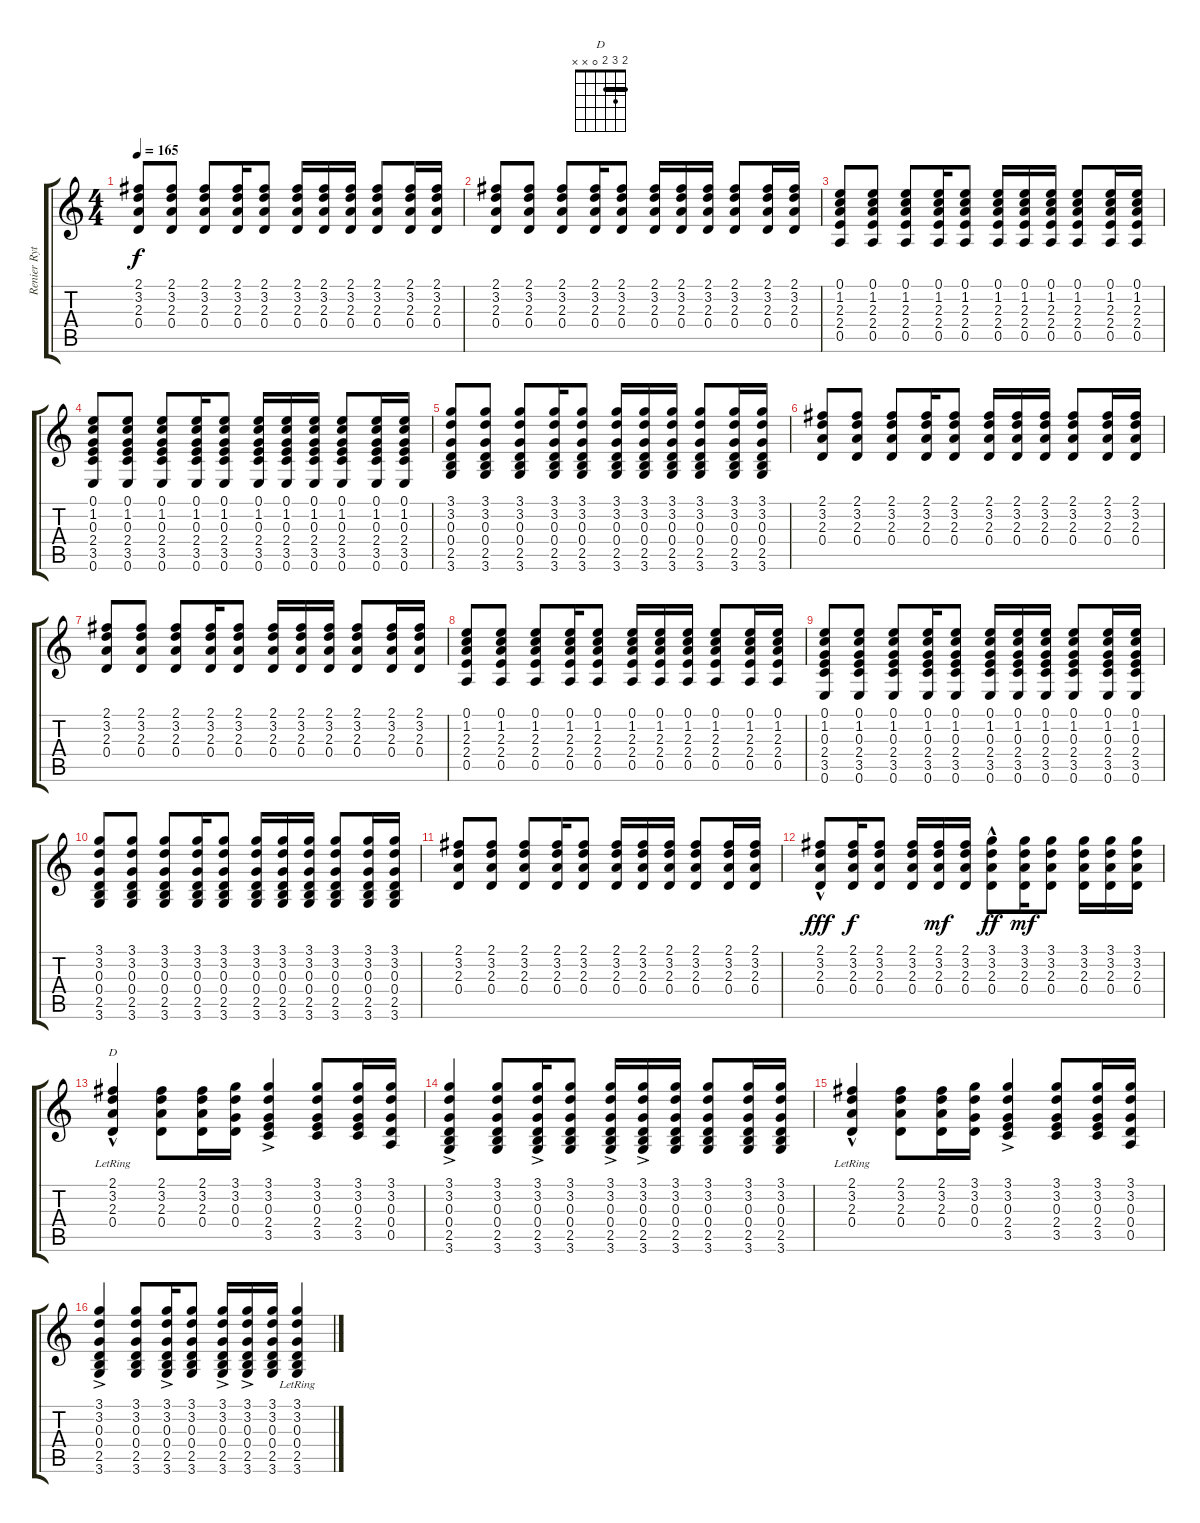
\track ("Renier Rythm" "Renier Ryt") {instrument acousticguitarsteel}
\staff {score tabs}
\tuning (E4 B3 G3 D3 A2 E2) {hide}
\chord ("D" 2 3 2 0 x x) {barre 2}
\ts (4 4)
\tempo 165
\clef g2
\ks c
(2.1 3.2 2.3 0.4).8{dy f} (2.1 3.2 2.3 0.4).8 (2.1 3.2 2.3 0.4).8 (2.1 3.2 2.3 0.4).16 (2.1 3.2 2.3 0.4).8 (2.1 3.2 2.3 0.4).16 (2.1 3.2 2.3 0.4).16 (2.1 3.2 2.3 0.4).16 (2.1 3.2 2.3 0.4).8 (2.1 3.2 2.3 0.4).16 (2.1 3.2 2.3 0.4).16 |
(2.1 3.2 2.3 0.4).8 (2.1 3.2 2.3 0.4).8 (2.1 3.2 2.3 0.4).8 (2.1 3.2 2.3 0.4).16 (2.1 3.2 2.3 0.4).8 (2.1 3.2 2.3 0.4).16 (2.1 3.2 2.3 0.4).16 (2.1 3.2 2.3 0.4).16 (2.1 3.2 2.3 0.4).8 (2.1 3.2 2.3 0.4).16 (2.1 3.2 2.3 0.4).16 |
(0.1 1.2 2.3 2.4 0.5).8 (0.1 1.2 2.3 2.4 0.5).8 (0.1 1.2 2.3 2.4 0.5).8 (0.1 1.2 2.3 2.4 0.5).16 (0.1 1.2 2.3 2.4 0.5).8 (0.1 1.2 2.3 2.4 0.5).16 (0.1 1.2 2.3 2.4 0.5).16 (0.1 1.2 2.3 2.4 0.5).16 (0.1 1.2 2.3 2.4 0.5).8 (0.1 1.2 2.3 2.4 0.5).16 (0.1 1.2 2.3 2.4 0.5).16 |
(0.1 1.2 0.3 2.4 3.5 0.6).8 (0.1 1.2 0.3 2.4 3.5 0.6).8 (0.1 1.2 0.3 2.4 3.5 0.6).8 (0.1 1.2 0.3 2.4 3.5 0.6).16 (0.1 1.2 0.3 2.4 3.5 0.6).8 (0.1 1.2 0.3 2.4 3.5 0.6).16 (0.1 1.2 0.3 2.4 3.5 0.6).16 (0.1 1.2 0.3 2.4 3.5 0.6).16 (0.1 1.2 0.3 2.4 3.5 0.6).8 (0.1 1.2 0.3 2.4 3.5 0.6).16 (0.1 1.2 0.3 2.4 3.5 0.6).16 |
(3.1 3.2 0.3 0.4 2.5 3.6).8 (3.1 3.2 0.3 0.4 2.5 3.6).8 (3.1 3.2 0.3 0.4 2.5 3.6).8 (3.1 3.2 0.3 0.4 2.5 3.6).16 (3.1 3.2 0.3 0.4 2.5 3.6).8 (3.1 3.2 0.3 0.4 2.5 3.6).16 (3.1 3.2 0.3 0.4 2.5 3.6).16 (3.1 3.2 0.3 0.4 2.5 3.6).16 (3.1 3.2 0.3 0.4 2.5 3.6).8 (3.1 3.2 0.3 0.4 2.5 3.6).16 (3.1 3.2 0.3 0.4 2.5 3.6).16 |
(2.1 3.2 2.3 0.4).8 (2.1 3.2 2.3 0.4).8 (2.1 3.2 2.3 0.4).8 (2.1 3.2 2.3 0.4).16 (2.1 3.2 2.3 0.4).8 (2.1 3.2 2.3 0.4).16 (2.1 3.2 2.3 0.4).16 (2.1 3.2 2.3 0.4).16 (2.1 3.2 2.3 0.4).8 (2.1 3.2 2.3 0.4).16 (2.1 3.2 2.3 0.4).16 |
(2.1 3.2 2.3 0.4).8 (2.1 3.2 2.3 0.4).8 (2.1 3.2 2.3 0.4).8 (2.1 3.2 2.3 0.4).16 (2.1 3.2 2.3 0.4).8 (2.1 3.2 2.3 0.4).16 (2.1 3.2 2.3 0.4).16 (2.1 3.2 2.3 0.4).16 (2.1 3.2 2.3 0.4).8 (2.1 3.2 2.3 0.4).16 (2.1 3.2 2.3 0.4).16 |
(0.1 1.2 2.3 2.4 0.5).8 (0.1 1.2 2.3 2.4 0.5).8 (0.1 1.2 2.3 2.4 0.5).8 (0.1 1.2 2.3 2.4 0.5).16 (0.1 1.2 2.3 2.4 0.5).8 (0.1 1.2 2.3 2.4 0.5).16 (0.1 1.2 2.3 2.4 0.5).16 (0.1 1.2 2.3 2.4 0.5).16 (0.1 1.2 2.3 2.4 0.5).8 (0.1 1.2 2.3 2.4 0.5).16 (0.1 1.2 2.3 2.4 0.5).16 |
(0.1 1.2 0.3 2.4 3.5 0.6).8 (0.1 1.2 0.3 2.4 3.5 0.6).8 (0.1 1.2 0.3 2.4 3.5 0.6).8 (0.1 1.2 0.3 2.4 3.5 0.6).16 (0.1 1.2 0.3 2.4 3.5 0.6).8 (0.1 1.2 0.3 2.4 3.5 0.6).16 (0.1 1.2 0.3 2.4 3.5 0.6).16 (0.1 1.2 0.3 2.4 3.5 0.6).16 (0.1 1.2 0.3 2.4 3.5 0.6).8 (0.1 1.2 0.3 2.4 3.5 0.6).16 (0.1 1.2 0.3 2.4 3.5 0.6).16 |
(3.1 3.2 0.3 0.4 2.5 3.6).8 (3.1 3.2 0.3 0.4 2.5 3.6).8 (3.1 3.2 0.3 0.4 2.5 3.6).8 (3.1 3.2 0.3 0.4 2.5 3.6).16 (3.1 3.2 0.3 0.4 2.5 3.6).8 (3.1 3.2 0.3 0.4 2.5 3.6).16 (3.1 3.2 0.3 0.4 2.5 3.6).16 (3.1 3.2 0.3 0.4 2.5 3.6).16 (3.1 3.2 0.3 0.4 2.5 3.6).8 (3.1 3.2 0.3 0.4 2.5 3.6).16 (3.1 3.2 0.3 0.4 2.5 3.6).16 |
(2.1 3.2 2.3 0.4).8 (2.1 3.2 2.3 0.4).8 (2.1 3.2 2.3 0.4).8 (2.1 3.2 2.3 0.4).16 (2.1 3.2 2.3 0.4).8 (2.1 3.2 2.3 0.4).16 (2.1 3.2 2.3 0.4).16 (2.1 3.2 2.3 0.4).16 (2.1 3.2 2.3 0.4).8 (2.1 3.2 2.3 0.4).16 (2.1 3.2 2.3 0.4).16 |
(2.1{hac} 3.2{hac} 2.3{hac} 0.4{hac}).8{dy fff} (2.1 3.2 2.3 0.4).16{dy f} (2.1 3.2 2.3 0.4).8 (2.1 3.2 2.3 0.4).16 (2.1 3.2 2.3 0.4).16{dy mf} (2.1 3.2 2.3 0.4).16 (3.1{hac} 3.2{hac} 2.3{hac} 0.4{hac}).8{dy ff} (3.1 3.2 2.3 0.4).16{dy mf} (3.1 3.2 2.3 0.4).8 (3.1 3.2 2.3 0.4).16 (3.1 3.2 2.3 0.4).16 (3.1 3.2 2.3 0.4).16 |
(2.1{hac lr} 3.2{hac lr} 2.3{hac lr} 0.4{hac lr}).4{ch "D"} (2.1 3.2 2.3 0.4).8 (2.1 3.2 2.3 0.4).16 (3.1 3.2 0.3 0.4).16 (3.1{ac} 3.2{ac} 0.3{ac} 2.4{ac} 3.5{ac}).4 (3.1 3.2 0.3 2.4 3.5).8 (3.1 3.2 0.3 2.4 3.5).16 (3.1 3.2 0.3 0.4 0.5).16 |
(3.1{ac} 3.2{ac} 0.3{ac} 0.4{ac} 2.5{ac} 3.6{ac}).4 (3.1 3.2 0.3 0.4 2.5 3.6).8 (3.1{ac} 3.2{ac} 0.3{ac} 0.4{ac} 2.5{ac} 3.6{ac}).16 (3.1 3.2 0.3 0.4 2.5 3.6).8 (3.1{ac} 3.2{ac} 0.3{ac} 0.4{ac} 2.5{ac} 3.6{ac}).16 (3.1{ac} 3.2{ac} 0.3{ac} 0.4{ac} 2.5{ac} 3.6{ac}).16 (3.1 3.2 0.3 0.4 2.5 3.6).16 (3.1 3.2 0.3 0.4 2.5 3.6).8 (3.1 3.2 0.3 0.4 2.5 3.6).16 (3.1 3.2 0.3 0.4 2.5 3.6).16 |
(2.1{hac lr} 3.2{hac lr} 2.3{hac lr} 0.4{hac lr}).4 (2.1 3.2 2.3 0.4).8 (2.1 3.2 2.3 0.4).16 (3.1 3.2 0.3 0.4).16 (3.1{ac} 3.2{ac} 0.3{ac} 2.4{ac} 3.5{ac}).4 (3.1 3.2 0.3 2.4 3.5).8 (3.1 3.2 0.3 2.4 3.5).16 (3.1 3.2 0.3 0.4 0.5).16 |
(3.1{ac} 3.2{ac} 0.3{ac} 0.4{ac} 2.5{ac} 3.6{ac}).4 (3.1 3.2 0.3 0.4 2.5 3.6).8 (3.1{ac} 3.2{ac} 0.3{ac} 0.4{ac} 2.5{ac} 3.6{ac}).16 (3.1 3.2 0.3 0.4 2.5 3.6).8 (3.1{ac} 3.2{ac} 0.3{ac} 0.4{ac} 2.5{ac} 3.6{ac}).16 (3.1{ac} 3.2{ac} 0.3{ac} 0.4{ac} 2.5{ac} 3.6{ac}).16 (3.1 3.2 0.3 0.4 2.5 3.6).16 (3.1{lr} 3.2{lr} 0.3{lr} 0.4{lr} 2.5{lr} 3.6{lr}).4
